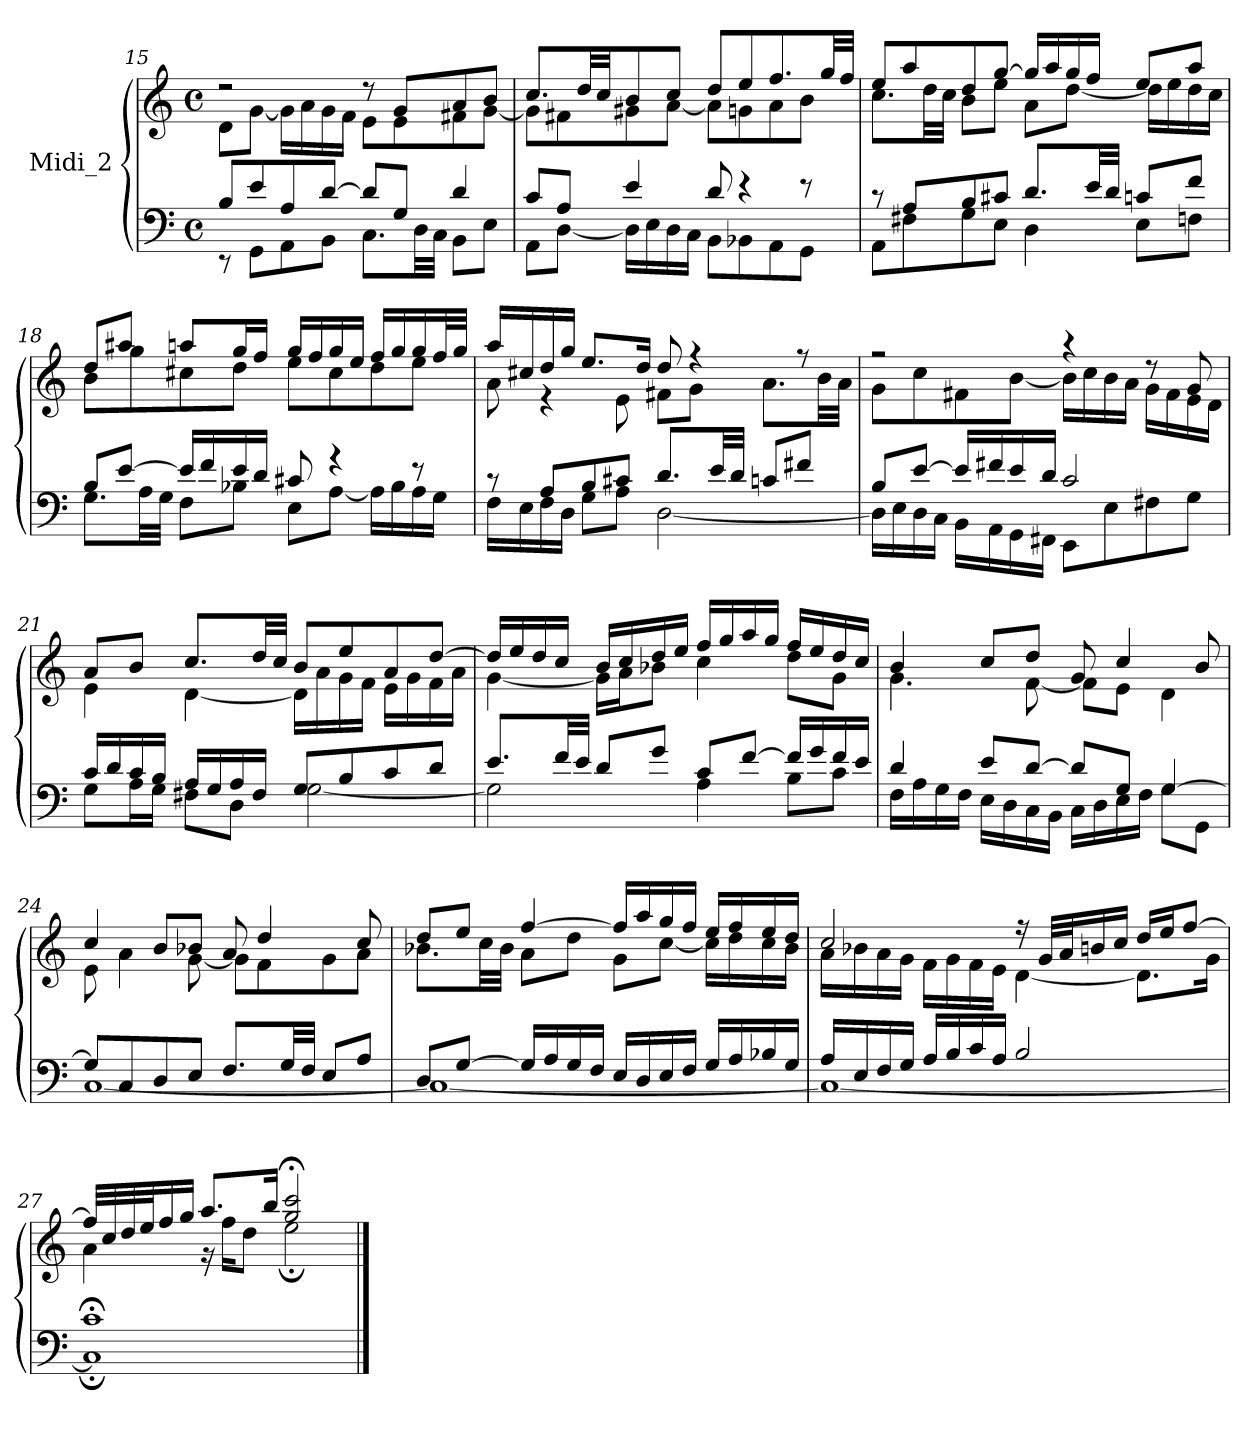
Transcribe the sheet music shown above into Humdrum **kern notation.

**kern	**kern
*part1	*part1
*staff2	*staff1
*I"Midi_2	*
*clefF4	*clefG2
*k[]	*k[]
*M4/4	*M4/4
*met(c)	*met(c)
=15	=15
*^	*^
8B/L	8r	2r	8d\L
8e/	8GG\L	.	[8g\J
8A/	8AA\	.	16g\LL]
.	.	.	16a\
[8d/J	8BB\J	.	16g\
.	.	.	16f\JJ
8d/L]	8.C\L	8r	8e\L
8G/J	.	8g/L	8e\
.	32D\LL	.	.
.	32C\JJJ	.	.
4d/	8BB\L	8a/	8f#X\
.	8E\J	8b/J	[8g\J
=16	=16	=16	=16
8c/L	8AA\L	8.cc/L	8g\L]
8A/J	[8D\J	.	8f#X\
.	.	32dd/LL	.
.	.	32cc/JJ	.
4e/	16D\LL]	8b/	8g#X\
.	16E\	.	.
.	16D\	8cc/J	[8a\J
.	16C\JJ	.	.
8d/	8BB\L	8dd/L	8a\L]
4r	8BB-X\	8ee/	8gn\
.	8AA\	8.ff/	8a\
8r	8GG\J	.	8b\J
.	.	32gg/LL	.
.	.	32ff/JJJ	.
!!LO:LB:g=z	!!
=17	=17	=17	=17
8r	8AA\L	8ee/L	8.cc\L
8A/L	8F#X\	8aa/	.
.	.	.	32dd\LL
.	.	.	32cc\JJJ
8B/	8G\	8dd/	8b\L
8c#X/J	8E\J	[8gg/J	8ee\J
8.d/L	4D\	16gg/LL]	8a\L
.	.	16aa/	.
.	.	16gg/	[8dd\J
32e/LL	.	16ff/JJ	.
32d/JJJ	.	.	.
8cn/L	8E\L	8ee/L	16dd\LL]
.	.	.	16ee\
8f/J	8Fn\J	8aa/J	16dd\
.	.	.	16cc\JJ
=18	=18	=18	=18
8B/L	8.G\L	8dd/L	8b\L
[8e/J	.	8aa#X/J	8gg\
.	32A\LL	.	.
.	32G\JJJ	.	.
16e/LL]	8F\L	8aan/L	8cc#X\
16f/	.	.	.
16e/	8B-X\J	16gg/L	8dd\J
16d/JJ	.	16ff/JJ	.
8c#X/	8E\L	16gg/LL	8ee\L
.	.	16ff/	.
4r	[8A\J	16gg/	8cc#\
.	.	16ee/JJ	.
.	16A\LL]	16ff/LL	8dd\
.	16B-\	16gg/	.
8r	16A\	16gg/	8ee\J
.	16G\JJ	32ff/L	.
.	.	32gg/JJJ	.
!!LO:LB:g=z	!!
=19	=19	=19	=19
8r	16F\LL	16aa/LL	8a\
.	16E\	16cc#X/	.
8A/L	16F\	16dd/	4r
.	16D\JJ	16gg/JJ	.
8B/	8G\L	8.ee/L	.
8c#X/J	8A\J	.	8e\
.	.	16dd/Jk	.
8.d/L	[2D\	8dd/	8f#X\L
.	.	4r	8g\J
32e/LL	.	.	.
32d/JJJ	.	.	.
8cn/L	.	.	8.a\L
8f#X/J	.	8r	.
.	.	.	32b\LL
.	.	.	32a\JJJ
=20	=20	=20	=20
8B/L	16D\LL]	2r	8g\L
.	16E\	.	.
[8e/J	16D\	.	8cc\
.	16C\JJ	.	.
16e/LL]	16BB\LL	.	8f#X\
16f#X/	16AA\	.	.
16e/	16GG\	.	[8b\J
16d/JJ	16FF#X\JJ	.	.
2c/	8EE\L	4r	16b\LL]
.	.	.	16cc\
.	8E\	.	16b\
.	.	.	16a\JJ
.	8F#X\	8r	16g\LL
.	.	.	16f#\
.	8G\J	8g/	16e\
.	.	.	16d\JJ
!!LO:LB:g=z	!!
=21	=21	=21	=21
16c/LL	8G\L	8a/L	4e\
16d/	.	.	.
16c/	16A\L	8b/J	.
16B/JJ	16G\JJ	.	.
16A/LL	8F#X\L	8.cc/L	[4d\
16G/	.	.	.
16A/	8D\J	.	.
16F#/JJ	.	32dd/LL	.
.	.	32cc/JJJ	.
8G/L	[2G\	8b/L	16d\LL]
.	.	.	16a\
8B/	.	8ee/	16g\
.	.	.	16f\JJ
8c/	.	8a/	16e\LL
.	.	.	16g\
8d/J	.	[8dd/J	16f\
.	.	.	16a\JJ
=22	=22	=22	=22
8.e/L	2G\]	16dd/LL]	[4g\
.	.	16ee/	.
.	.	16dd/	.
32f/LL	.	16cc/JJ	.
32e/JJJ	.	.	.
8d/L	.	16b/LL	16g\LL]
.	.	16cc/	16a\J
8g/J	.	16dd/	8b-X\J
.	.	16ee/JJ	.
8c/L	4A\	16ff/LL	4cc\
.	.	16gg/	.
[8f/J	.	16aa/	.
.	.	16gg/JJ	.
16f/LL]	8B\L	16ff/LL	8dd\L
16g/	.	16ee/	.
16f/	8c\J	16dd/	8g\J
16e/JJ	.	16cc/JJ	.
!!LO:PB:g=z	!!
=23	=23	=23	=23
4d/	16F\LL	4b/	4.g\
.	16A\	.	.
.	16G\	.	.
.	16F\JJ	.	.
8e/L	16E\LL	8cc/L	.
.	16D\	.	.
[8d/J	16C\	8dd/J	[8f\
.	16BB\JJ	.	.
8d/L]	16C\LL	8g/	8f\L]
.	16D\	.	.
8G/J	16E\	4cc/	8e\J
.	16F\JJ	.	.
[4G/	8G\L	.	4d\
.	8GG\J	8b/	.
=24	=24	=24	=24
8G/L]	[1C	4cc/	8e\
8C/	.	.	4a\
8D/	.	8b/L	.
8E/J	.	8b-X/J	[8g\
8.F/L	.	8a/	8g\L]
.	.	4dd/	8f\
32G/LL	.	.	.
32F/JJJ	.	.	.
8E/L	.	.	8g\
8A/J	.	8cc/	8a\J
=25	=25	=25	=25
8D/L	1C_	8dd/L	8.b-X\L
[8G/J	.	8ee/J	.
.	.	.	32cc\LL
.	.	.	32b-\JJJ
16G/LL]	.	[4ff/	8a\L
16A/	.	.	.
16G/	.	.	8dd\J
16F/JJ	.	.	.
16E/LL	.	16ff/LL]	8g\L
16D/	.	16aa/	.
16E/	.	16gg/	[8cc\J
16F/JJ	.	16ff/JJ	.
16G/LL	.	16ee/LL	16cc\LL]
16A/	.	16ff/	16dd\
16B-X/	.	16ee/	16cc\
16G/JJ	.	16dd/JJ	16b-\JJ
!!LO:LB:g=z	!!
=26	=26	=26	=26
16A/LL	1C_	2cc/	16a\LL
16E/	.	.	16b-X\
16F/	.	.	16a\
16G/JJ	.	.	16g\JJ
16A/LL	.	.	16f\LL
16B/	.	.	16g\
16c/	.	.	16f\
16A/JJ	.	.	16e\JJ
2B/	.	16r	[4d\
.	.	32g/LLL	.
.	.	32a/J	.
.	.	16bn/	.
.	.	16cc/JJ	.
.	.	16dd/LL	8.d\L]
.	.	16ee/J	.
.	.	[8ff/J	.
.	.	.	16g\Jk
=27	=27	=27	=27
1c;<	1C;]	32ff/LLL]	4a\
.	.	32cc/	.
.	.	32dd/	.
.	.	32ee/J	.
.	.	16ff/	.
.	.	16gg/JJ	.
.	.	8.aa/L	16r
.	.	.	16ff\KL
.	.	.	8dd\J
.	.	16bb/Jk	.
.	.	2gg/;< 2ccc/;<	2ee;\
*v	*v	*	*
*	*v	*v
==	==
*-	*-
